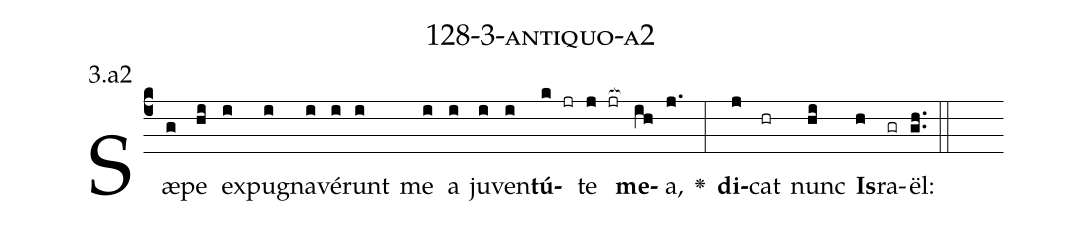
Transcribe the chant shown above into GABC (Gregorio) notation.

name: 128-3-antiquo-a2;
annotation: 3.a2;
%%
(c4)Sæ(g)pe(hi) ex(i)pu(i)gna(i)vé(i)runt(i) me(i) a(i) ju(i)ven(i)<b>tú</b>(k jr)te(j jr[ocb:1{]) <b>me</b>(ih[ocb:0}])a,(j.) <v>\greheightstar</v>(:) <b>di</b>(j)cat(hr) nunc(hi) <b>Is</b>(h)ra(gr)ël:(gh..) (::)


%E(i) u(i) o(j) u(hi) a(h) e.(gh..) (::)
